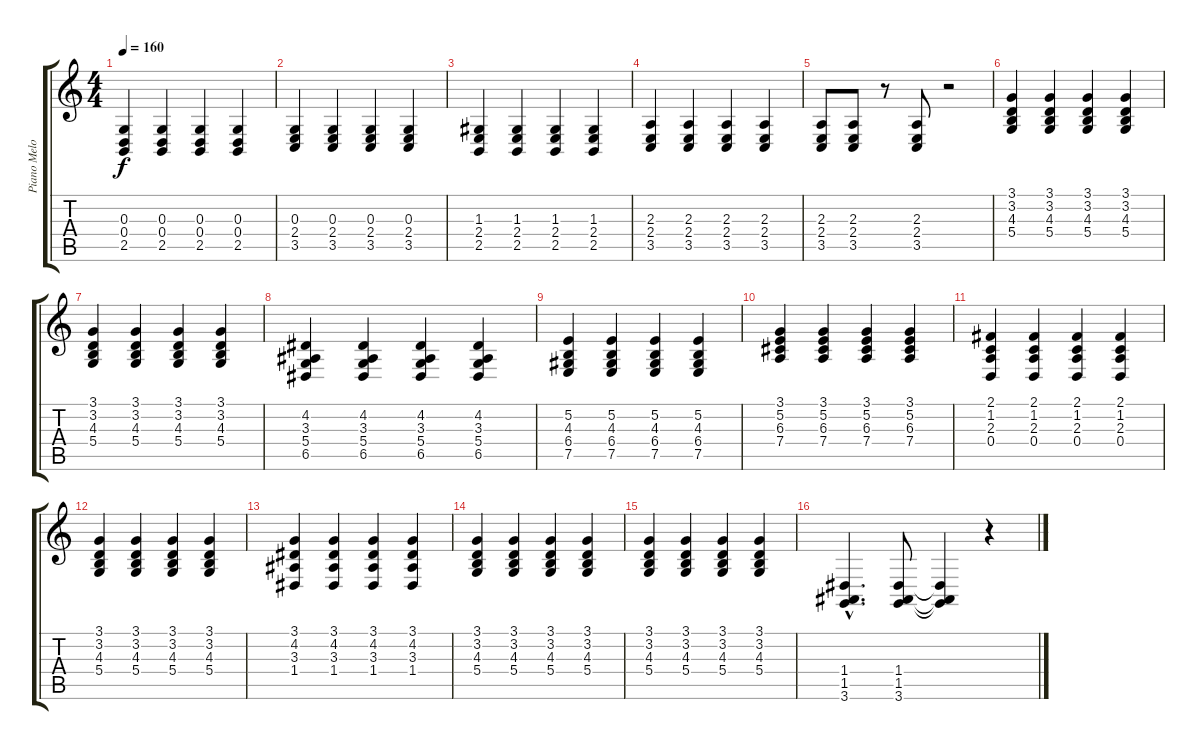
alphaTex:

\track ("Piano Melody" "Piano Melo") {instrument acousticgrandpiano}
\staff {score tabs}
\tuning (E4 B3 G3 D3 A2 E2) {hide}
\ts (4 4)
\tempo 160
\clef g2
\ks c
(0.3 0.4 2.5).4{dy f} (0.3 0.4 2.5).4 (0.3 0.4 2.5).4 (0.3 0.4 2.5).4 |
(0.3 2.4 3.5).4 (0.3 2.4 3.5).4 (0.3 2.4 3.5).4 (0.3 2.4 3.5).4 |
(1.3 2.4 2.5).4 (1.3 2.4 2.5).4 (1.3 2.4 2.5).4 (1.3 2.4 2.5).4 |
(2.3 2.4 3.5).4 (2.3 2.4 3.5).4 (2.3 2.4 3.5).4 (2.3 2.4 3.5).4 |
(2.3 2.4 3.5).8 (2.3 2.4 3.5).8 r.8 (2.3 2.4 3.5).8 r.2 |
(3.1 3.2 4.3 5.4).4 (3.1 3.2 4.3 5.4).4 (3.1 3.2 4.3 5.4).4 (3.1 3.2 4.3 5.4).4 |
(3.1 3.2 4.3 5.4).4 (3.1 3.2 4.3 5.4).4 (3.1 3.2 4.3 5.4).4 (3.1 3.2 4.3 5.4).4 |
(4.2 3.3 5.4 6.5).4 (4.2 3.3 5.4 6.5).4 (4.2 3.3 5.4 6.5).4 (4.2 3.3 5.4 6.5).4 |
(5.2 4.3 6.4 7.5).4 (5.2 4.3 6.4 7.5).4 (5.2 4.3 6.4 7.5).4 (5.2 4.3 6.4 7.5).4 |
(3.1 5.2 6.3 7.4).4 (3.1 5.2 6.3 7.4).4 (3.1 5.2 6.3 7.4).4 (3.1 5.2 6.3 7.4).4 |
(2.1 1.2 2.3 0.4).4 (2.1 1.2 2.3 0.4).4 (2.1 1.2 2.3 0.4).4 (2.1 1.2 2.3 0.4).4 |
(3.1 3.2 4.3 5.4).4 (3.1 3.2 4.3 5.4).4 (3.1 3.2 4.3 5.4).4 (3.1 3.2 4.3 5.4).4 |
(3.1 4.2 3.3 1.4).4 (3.1 4.2 3.3 1.4).4 (3.1 4.2 3.3 1.4).4 (3.1 4.2 3.3 1.4).4 |
(3.1 3.2 4.3 5.4).4 (3.1 3.2 4.3 5.4).4 (3.1 3.2 4.3 5.4).4 (3.1 3.2 4.3 5.4).4 |
(3.1 3.2 4.3 5.4).4 (3.1 3.2 4.3 5.4).4 (3.1 3.2 4.3 5.4).4 (3.1 3.2 4.3 5.4).4 |
(1.4{hac} 1.5{hac} 3.6{hac}).4{d} (1.4 1.5 3.6).8 (1.4{t} 1.5{t} 3.6{t}).4 r.4
